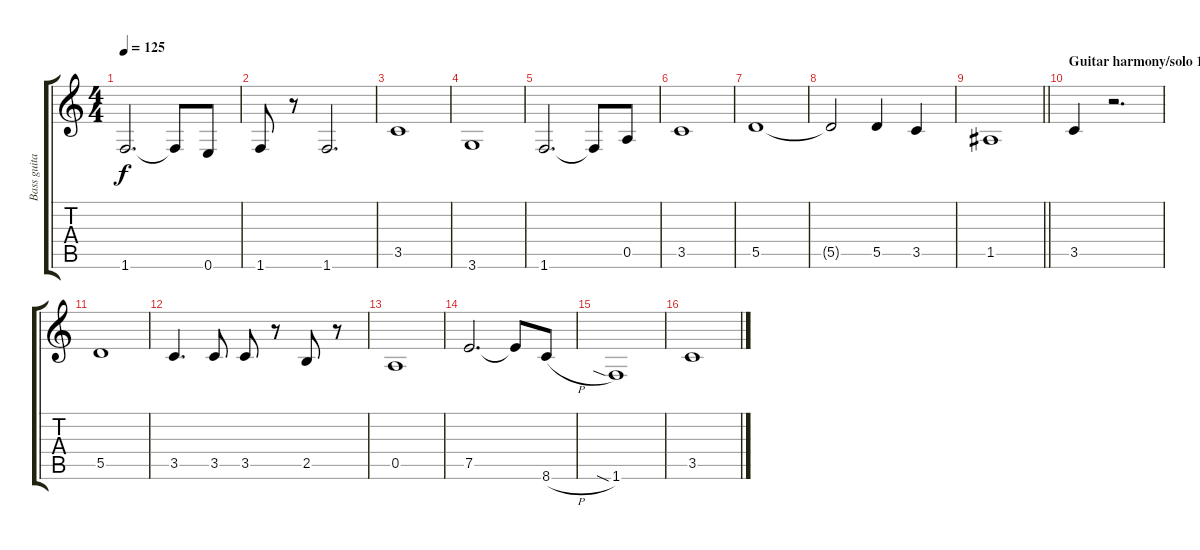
\track ("Bass guitar" "Bass guita") {instrument electricbassfinger}
\staff {score tabs}
\tuning (E4 B3 G3 D3 A2 E2) {hide}
\ts (4 4)
\tempo 125
\clef g2
\ks c
1.6.2{d dy f} 1.6{t}.8 0.6.8 |
1.6.8 r.8 1.6.2{d} |
3.5.1 |
3.6.1 |
1.6.2{d} 1.6{t}.8 0.5.8 |
3.5.1 |
5.5.1 |
5.5{t}.2 5.5.4 3.5.4 |
\barLineRight lightlight
1.5.1 |
\section ("" "Guitar harmony/solo 1")
3.5.4 r.2{d} |
5.5.1 |
3.5.4{d} 3.5.8 3.5.8 r.8 2.5.8 r.8 |
0.5.1 |
7.5.2{d} 7.5{t}.8 8.6{h}.8 |
1.6{sia}.1 |
3.5.1
